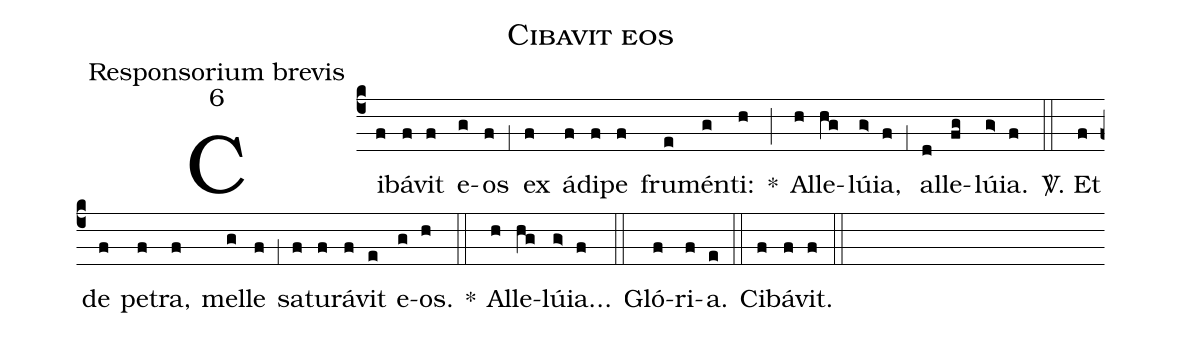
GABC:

name:Cibavit eos;
office-part:Responsorium brevis;
mode:6;
%%
(c4) Ci(f)bá(f)vit(f) e(g)os(f) (,1) ex(f) á(f)di(f)pe(f) fru(e)mén(g)ti:(h) *(;) Al(h)le(hg)lú(g>)ia,(f) (,1) al(d)le(fg)lú(g>)ia.(f) (::)

<sp>V/</sp>. Et(f) de(f) pe(f)tra,(f) mel(g)le(f) (,1) sa(f)tu(f)rá(f)vit(e) e(g)os.(h) *(::) Al(h)le(hg)lú(g>)ia...(f) (::)

Gló(f)ri(f)a.(e) (::)
Ci(f)bá(f)vit.(f) (::)
